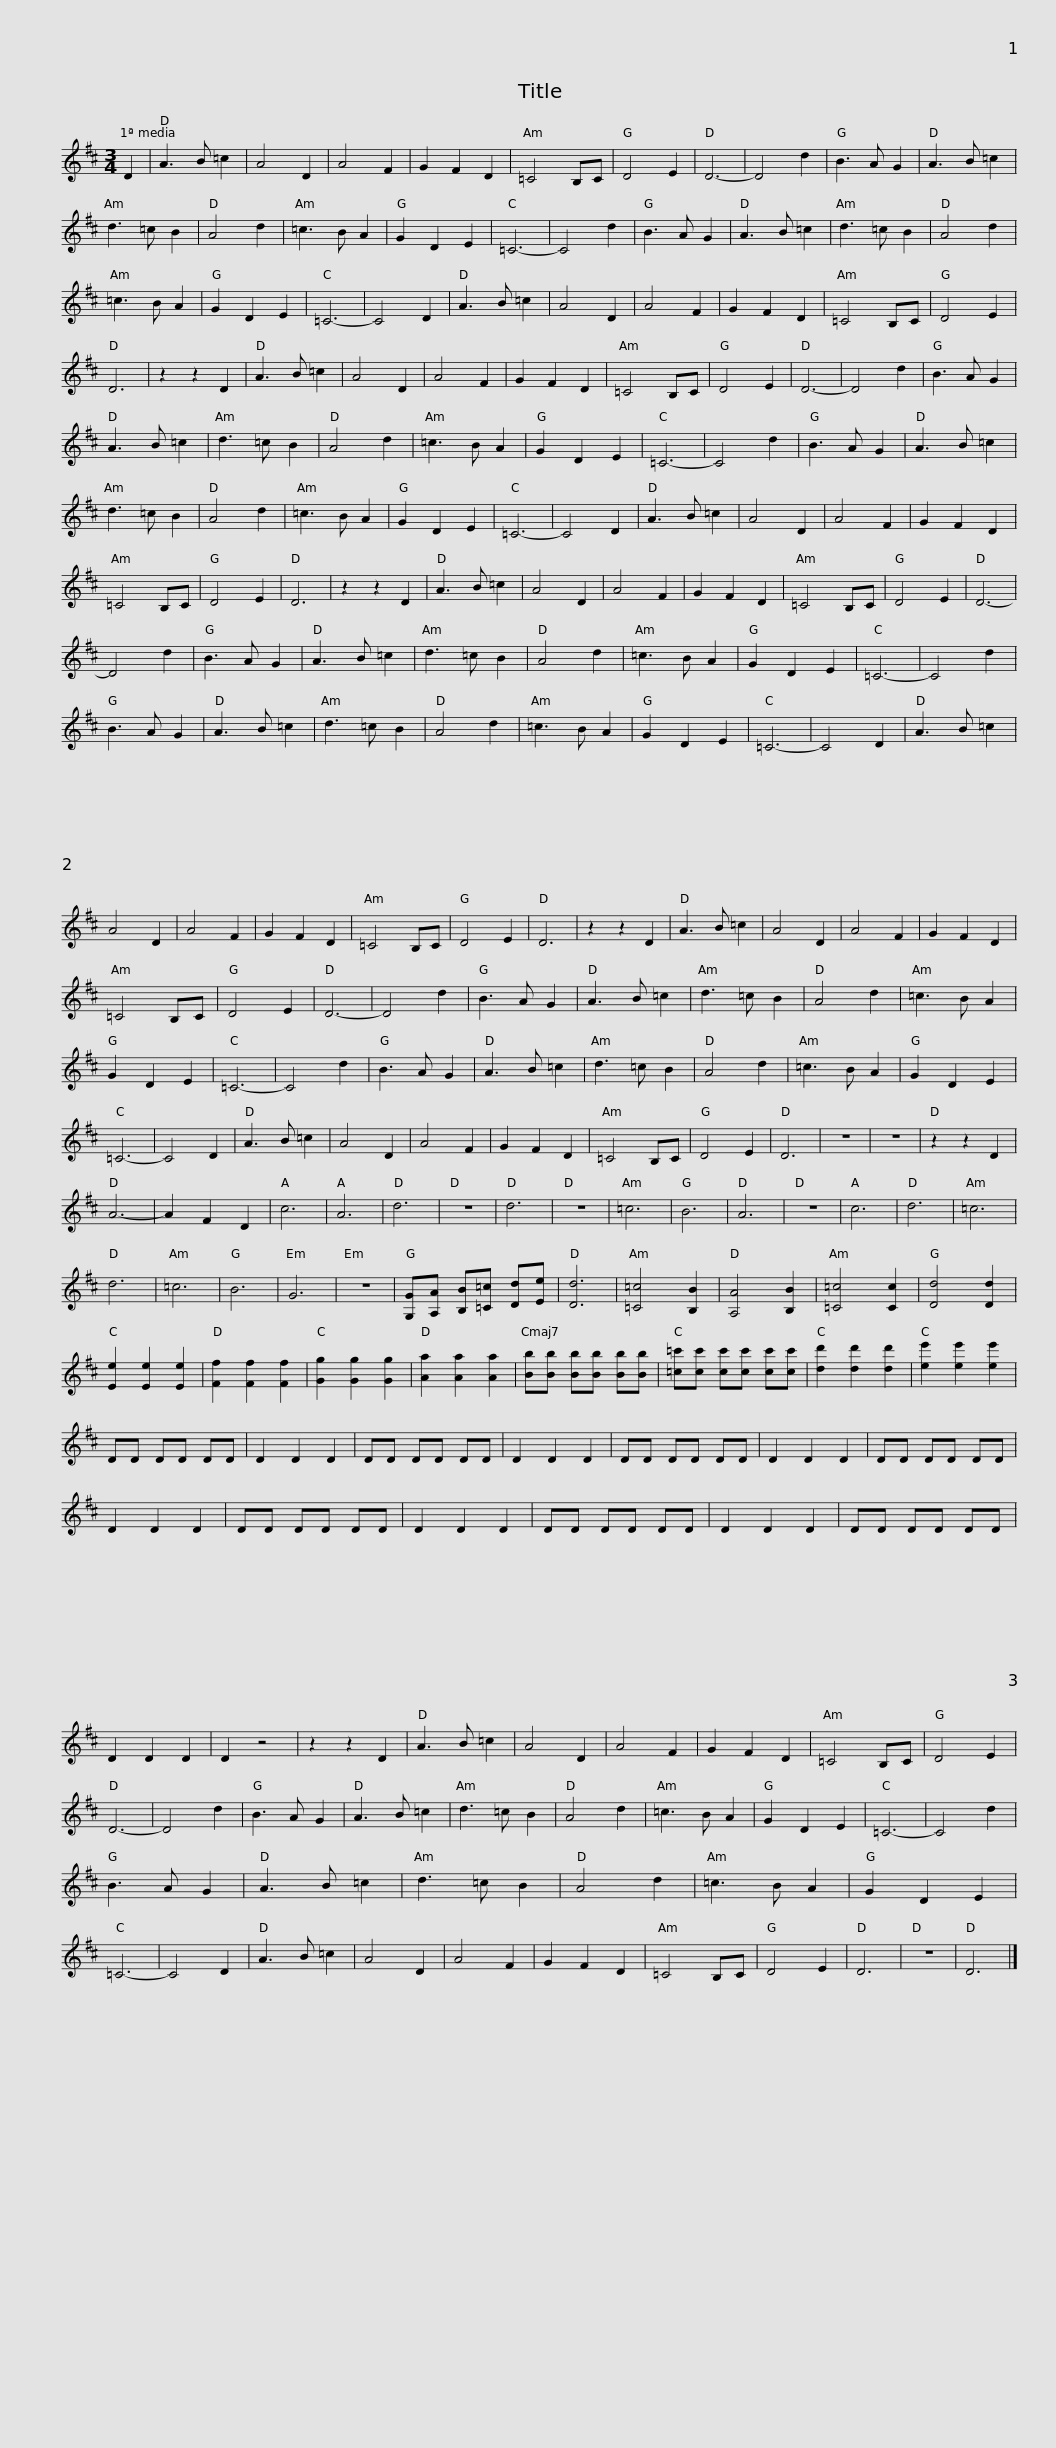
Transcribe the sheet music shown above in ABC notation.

X:1
L:1/8
M:3/4
I:linebreak $
K:D
V:1 treble
V:1
 D2 | A3 B =c2 | A4 D2 | A4 F2 | G2 F2 D2 | %5
 =C4 B,C | D4 E2 | D6- |$ D4 d2 | B3 A G2 | %10
 A3 B =c2 | d3 =c B2 | A4 d2 | =c3 B A2 | G2 D2 E2 | %15
 =C6- |$ C4 d2 | B3 A G2 | A3 B =c2 | d3 =c B2 | %20
 A4 d2 | =c3 B A2 | G2 D2 E2 | =C6- |$ C4 D2 | %25
 A3 B =c2 | A4 D2 | A4 F2 | G2 F2 D2 | =C4 B,C | %30
 D4 E2 | D6 |$ z2 z2 D2 | A3 B =c2 | A4 D2 | %35
 A4 F2 | G2 F2 D2 | =C4 B,C | D4 E2 | D6- |$ %40
 D4 d2 | B3 A G2 | A3 B =c2 | d3 =c B2 | A4 d2 | %45
 =c3 B A2 | G2 D2 E2 | =C6- |$ C4 d2 | B3 A G2 | %50
 A3 B =c2 | d3 =c B2 | A4 d2 | =c3 B A2 | G2 D2 E2 | %55
 =C6- |$ C4 D2 | A3 B =c2 | A4 D2 | A4 F2 | %60
 G2 F2 D2 | =C4 B,C | D4 E2 | D6 |$ z2 z2 D2 | %65
 A3 B =c2 | A4 D2 | A4 F2 | G2 F2 D2 | =C4 B,C | %70
 D4 E2 | D6- |$ D4 d2 | B3 A G2 | A3 B =c2 | %75
 d3 =c B2 | A4 d2 | =c3 B A2 | G2 D2 E2 | =C6- |$ %80
 C4 d2 | B3 A G2 | A3 B =c2 | d3 =c B2 | A4 d2 | %85
 =c3 B A2 | G2 D2 E2 | =C6- |$ C4 D2 | A3 B =c2 | %90
 A4 D2 | A4 F2 | G2 F2 D2 | =C4 B,C | D4 E2 | %95
 D6 |$ z2 z2 D2 | A3 B =c2 | A4 D2 | A4 F2 | %100
 G2 F2 D2 | =C4 B,C | D4 E2 | D6- |$ D4 d2 | %105
 B3 A G2 | A3 B =c2 | d3 =c B2 | A4 d2 | =c3 B A2 | %110
 G2 D2 E2 | =C6- |$ C4 d2 | B3 A G2 | A3 B =c2 | %115
 d3 =c B2 | A4 d2 | =c3 B A2 | G2 D2 E2 | =C6- |$ %120
 C4 D2 | A3 B =c2 | A4 D2 | A4 F2 | G2 F2 D2 | %125
 =C4 B,C | D4 E2 | D6 | z6 |$ z6 | %130
 z2 z2 D2 | A6- | A2 F2 D2 | c6 | A6 | %135
 d6 | z6 | d6 | z6 |$ =c6 | %140
 B6 | A6 | z6 | c6 | d6 | %145
 =c6 | d6 | =c6 | B6 |$ G6 | %150
 z6 | [G,G][A,A] [B,B][=C=c] [Dd][Ee] | [Dd]6 | [=C=c]4 [B,B]2 | [A,A]4 [B,B]2 | %155
 [=C=c]4 [Cc]2 | [Dd]4 [Dd]2 | [Ee]2 [Ee]2 [Ee]2 |$ [Ff]2 [Ff]2 [Ff]2 | [Gg]2 [Gg]2 [Gg]2 | %160
 [Aa]2 [Aa]2 [Aa]2 | [Bb][Bb] [Bb][Bb] [Bb][Bb] | [=c=c'][cc'] [cc'][cc'] [cc'][cc'] | [dd']2 [dd']2 [dd']2 | [ee']2 [ee']2 [ee']2 |$ %165
 DD DD DD | D2 D2 D2 | DD DD DD | D2 D2 D2 | DD DD DD | %170
 D2 D2 D2 | DD DD DD |$ D2 D2 D2 | DD DD DD | D2 D2 D2 | %175
 DD DD DD | D2 D2 D2 | DD DD DD | D2 D2 D2 |$ D2 z4 | %180
 z2 z2 D2 | A3 B =c2 | A4 D2 | A4 F2 | G2 F2 D2 | %185
 =C4 B,C | D4 E2 |$ D6- | D4 d2 | B3 A G2 | %190
 A3 B =c2 | d3 =c B2 | A4 d2 | =c3 B A2 | G2 D2 E2 |$ %195
 =C6- | C4 d2 | B3 A G2 | A3 B =c2 | d3 =c B2 | %200
 A4 d2 | =c3 B A2 | G2 D2 E2 |$ =C6- | C4 D2 | %205
 A3 B =c2 | A4 D2 | A4 F2 | G2 F2 D2 | =C4 B,C | %210
 D4 E2 | D6 | z6 | D6 |] %214
